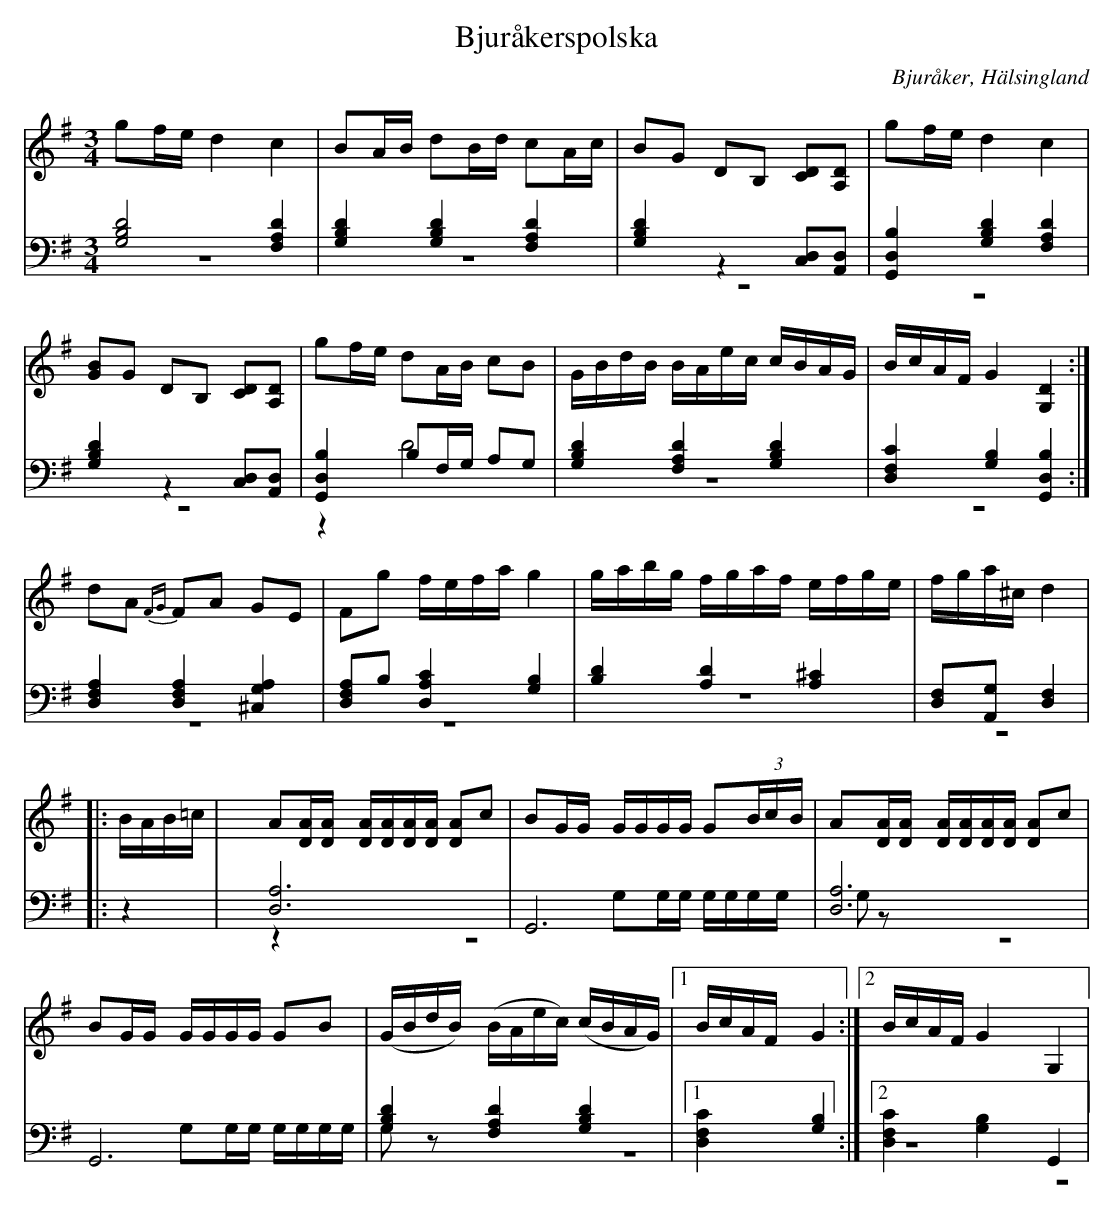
X:1
T: Bjuråkerspolska
O: Bjuråker, Hälsingland
M: 3/4
L: 1/8
K: G
V:1
V:2
V:3 merge
V:1
gf/e/ d2 c2|BA/B/ dB/d/ cA/c/| BG DB, [CD][A,D]|gf/e/ d2 c2|
[GB]G DB, [CD][A,D] |gf/e/ dA/B/ cB|G/B/d/B/ B/A/e/c/ c/B/A/G/|B/c/A/F/ G2 [G,2D2]:|
dA {FG}FA GE|Fg f/e/f/a/ g2|g/a/b/g/ f/g/a/f/ e/f/g/e/ |f/g/a/^c/ d2 |
|:B/A/B/=c/|A[D/A/][D/A/] [D/A/][D/A/][D/A/][D/A/] [DA]c|BG/G/ G/G/G/G/ G(3B/c/B/|A[D/A/][D/A/] [D/A/][D/A/][D/A/][D/A/] [DA]c|
BG/G/ G/G/G/G/ GB|(G/B/d/B/) (B/A/e/c/) (c/B/A/G/)|1 B/c/A/F/ G2:|2 B/c/A/F/ G2 G,2|
V:2 clef=bass
[G,4B,4D4] [F,2A,2 D2]|[G,2B,2D2] [G,2B,2D2] [F,2A,2 D2]|[G,2B,2D2] z2 [C,D,][A,,D,]|[G,,2D,2B,2] [G,2B,2D2] [F,2A,2 D2]|
[G,2B,2D2] z2 [C,D,][A,,D,]|[G,,2D,2B,2] B,F,/G,/ A,G,|[G,2B,2D2] [F,2A,2 D2] [G,2B,2D2]|[D,2F,2C2] [G,2B,2][G,,2D,2B,2]:|
[D,2F,2A,2] [D,2F,2A,2] [^C,2G,2A,2]|[D,F,A,]B, [D,2A,2C2] [G,2B,2]|[B,2D2] [A,2D2] [A,2^C2]|[D,F,][A,,G,] [D,2F,2]|
|:z2|[D,6A,6]|G,,6|[D,6A,6]|
G,,6|[G,2B,2D2] [F,2A,2 D2] [G,2B,2D2]|1 [D,2F,2C2] [G,2B,2] :|2 [D,2F,2C2] [G,2B,2] G,,2|
V:3  clef=bass
z6|z6|z6|z6|
z6|z2 D4|z6|z6:|
z6|z6|z6|z6|
|:z2|z6|G,G,/G,/ G,/G,/G,/G,/ G,z|z6 |
G,G,/G,/ G,/G,/G,/G,/ G,z|z6|1 z6:|2 z6|
